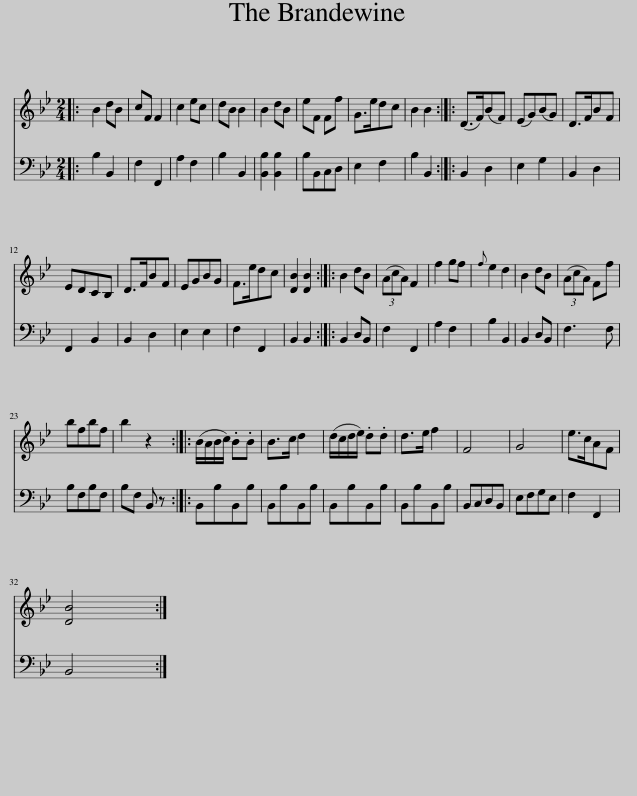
X:1
%%score 1 2
L:1/8
M:2/4
I:linebreak $
K:Bb
V:1 treble
V:2 bass
V:1
|: B2 dB | cF F2 | c2 ec | dB B2 | B2 dB | %5
 eF Ff | G>edc | B2 B2 :: (D>F)(BF) | (EG)(BG) | %10
 D>FBF |$ EDCB, | D>FBF | EGBG | F>edc | %15
 [DB]2 [DB]2 :: B2 dB | (3(AcA) F2 | f2 gf |{f} e2 d2 | %20
 B2 dB | (3(AcA) Ff |$ bfbf | b2 z2 :: (B/A/B/c/) .B.B | %25
 B>c d2 | (d/c/d/e/) .d.d | d>e f2 | F4 | G4 | %30
 e>cAF |$ [DB]4 :| %32
V:2
|: B,2 B,,2 | F,2 F,,2 | A,2 F,2 | B,2 B,,2 | [B,,B,]2 [B,,B,]2 | %5
 B,B,,C,D, | E,2 F,2 | B,2 B,,2 :: B,,2 D,2 | E,2 G,2 | %10
 B,,2 D,2 |$ F,,2 B,,2 | B,,2 D,2 | E,2 E,2 | F,2 F,,2 | %15
 B,,2 B,,2 :: B,,2 D,B,, | F,2 F,,2 | A,2 F,2 | B,2 B,,2 | %20
 B,,2 D,B,, | F,3 F, |$ B,F,B,F, | B,F, B,, z :: B,,B,B,,B, | %25
 B,,B,B,,B, | B,,B,B,,B, | B,,B,B,,B, | B,,C,D,B,, | E,F,G,E, | %30
 F,2 F,,2 |$ B,,4 :| %32
